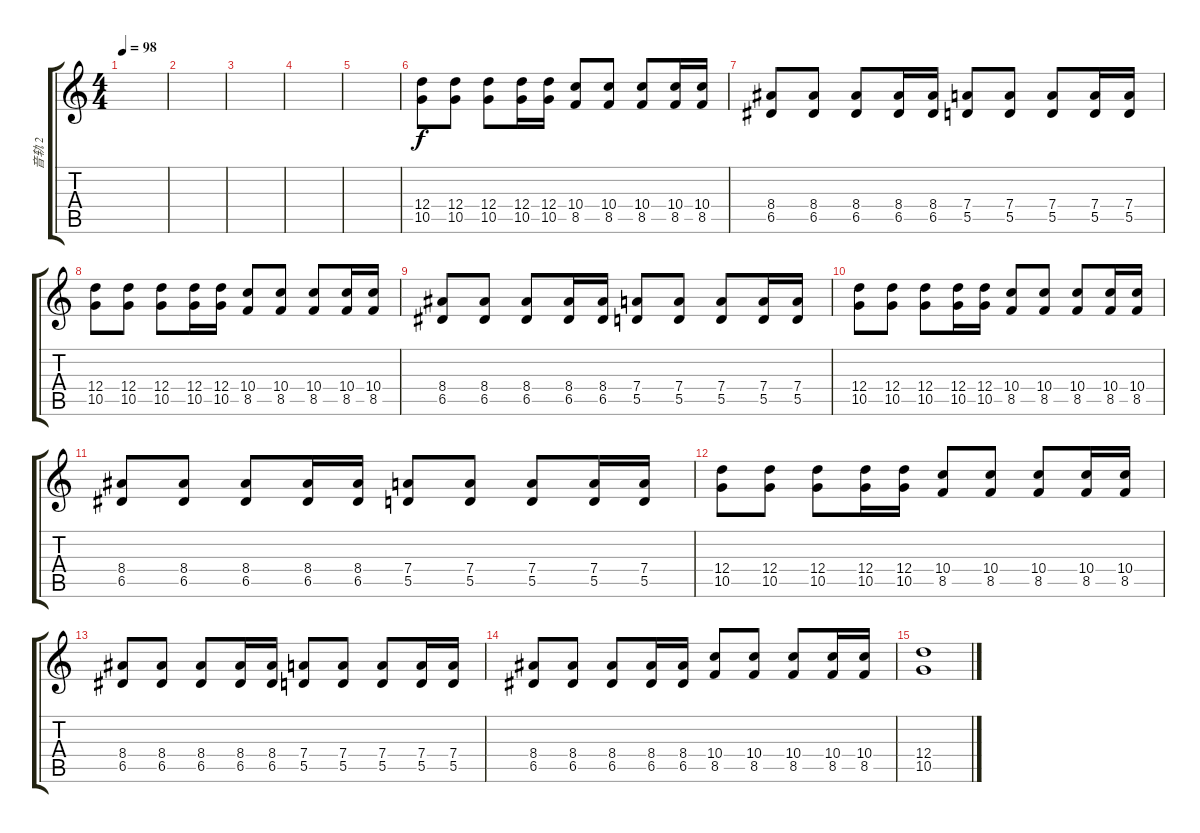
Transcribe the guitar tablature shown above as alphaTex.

\track ("音轨 2" "音轨 2") {instrument overdrivenguitar}
\staff {score tabs}
\tuning (E4 B3 G3 D3 A2 E2) {hide}
\ts (4 4)
\tempo 98
\clef g2
\ks c
|
|
|
|
|
(12.4 10.5).8 (12.4 10.5).8 (12.4 10.5).8 (12.4 10.5).16 (12.4 10.5).16 (10.4 8.5).8 (10.4 8.5).8 (10.4 8.5).8 (10.4 8.5).16 (10.4 8.5).16 |
(8.4 6.5).8 (8.4 6.5).8 (8.4 6.5).8 (8.4 6.5).16 (8.4 6.5).16 (7.4 5.5).8 (7.4 5.5).8 (7.4 5.5).8 (7.4 5.5).16 (7.4 5.5).16 |
(12.4 10.5).8 (12.4 10.5).8 (12.4 10.5).8 (12.4 10.5).16 (12.4 10.5).16 (10.4 8.5).8 (10.4 8.5).8 (10.4 8.5).8 (10.4 8.5).16 (10.4 8.5).16 |
(8.4 6.5).8 (8.4 6.5).8 (8.4 6.5).8 (8.4 6.5).16 (8.4 6.5).16 (7.4 5.5).8 (7.4 5.5).8 (7.4 5.5).8 (7.4 5.5).16 (7.4 5.5).16 |
(12.4 10.5).8 (12.4 10.5).8 (12.4 10.5).8 (12.4 10.5).16 (12.4 10.5).16 (10.4 8.5).8 (10.4 8.5).8 (10.4 8.5).8 (10.4 8.5).16 (10.4 8.5).16 |
(8.4 6.5).8 (8.4 6.5).8 (8.4 6.5).8 (8.4 6.5).16 (8.4 6.5).16 (7.4 5.5).8 (7.4 5.5).8 (7.4 5.5).8 (7.4 5.5).16 (7.4 5.5).16 |
(12.4 10.5).8 (12.4 10.5).8 (12.4 10.5).8 (12.4 10.5).16 (12.4 10.5).16 (10.4 8.5).8 (10.4 8.5).8 (10.4 8.5).8 (10.4 8.5).16 (10.4 8.5).16 |
(8.4 6.5).8 (8.4 6.5).8 (8.4 6.5).8 (8.4 6.5).16 (8.4 6.5).16 (7.4 5.5).8 (7.4 5.5).8 (7.4 5.5).8 (7.4 5.5).16 (7.4 5.5).16 |
(8.4 6.5).8 (8.4 6.5).8 (8.4 6.5).8 (8.4 6.5).16 (8.4 6.5).16 (10.4 8.5).8 (10.4 8.5).8 (10.4 8.5).8 (10.4 8.5).16 (10.4 8.5).16 |
(12.4 10.5).1
